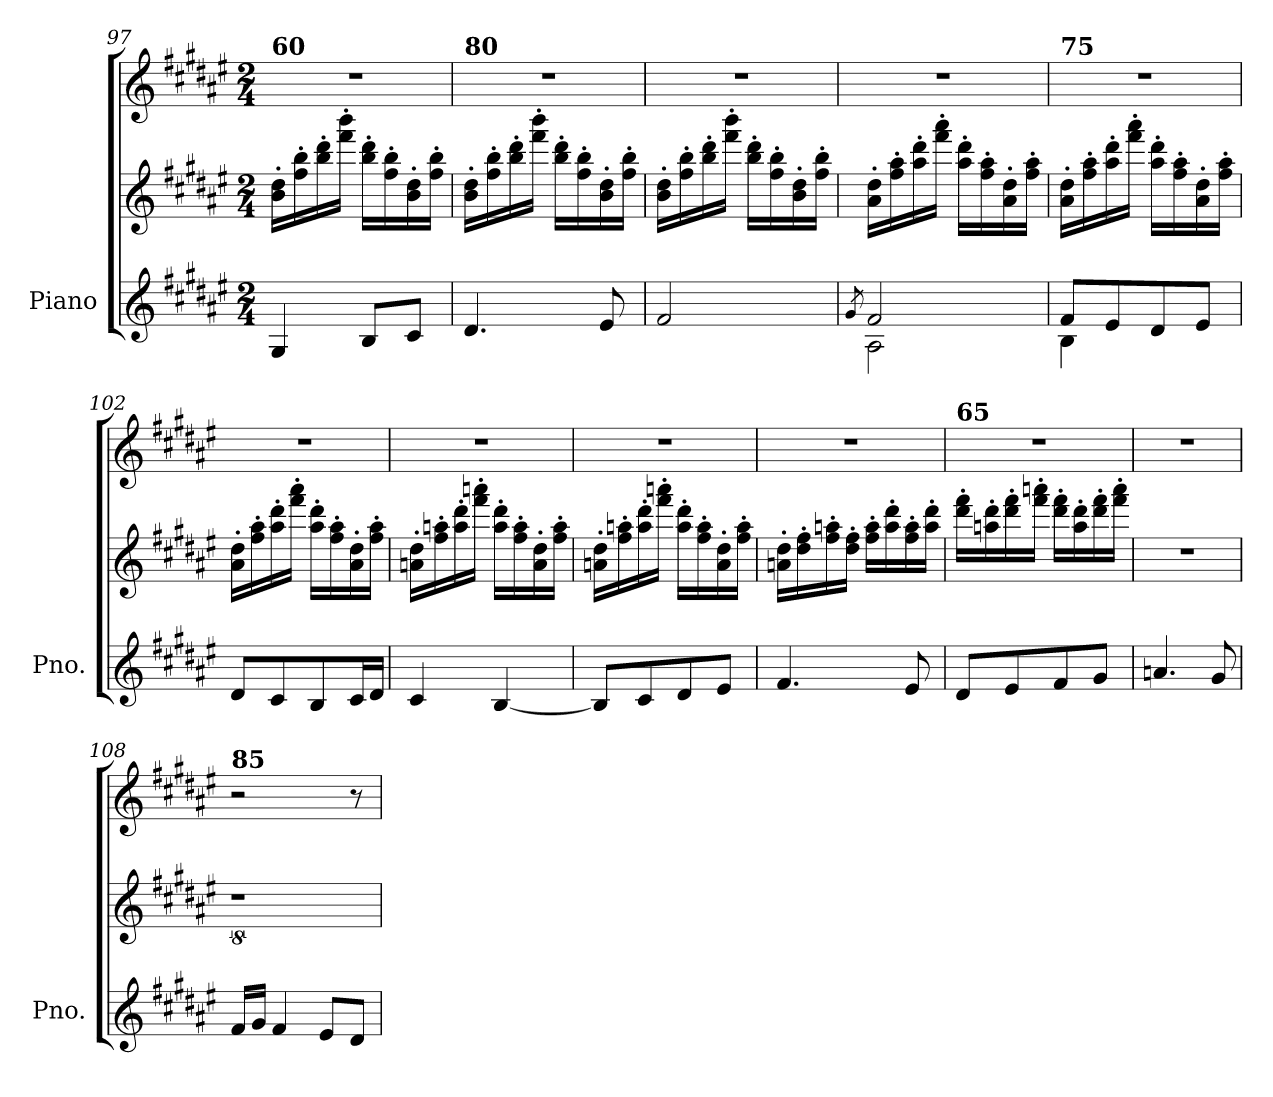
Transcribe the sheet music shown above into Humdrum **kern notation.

**kern	**kern	**kern
*part1	*part1	*part1
*staff3	*staff2	*staff1
*I"Piano	*	*
*I'Pno.	*	*
*clefG2	*clefG2	*clefG2
*k[f#c#g#d#a#e#]	*k[f#c#g#d#a#e#]	*k[f#c#g#d#a#e#]
*M2/4	*M2/4	*M2/4
=97	=97	=97
!	!	!LO:TX:a:B:t=60
4G#/	16b\' 16dd#\'LL	2r
.	16ff#\' 16bb\'	.
.	16bb\' 16ddd#\'	.
.	16fff#\' 16bbb\'JJ	.
8B/L	16bb\' 16ddd#\'LL	.
.	16ff#\' 16bb\'	.
8c#/J	16b\' 16dd#\'	.
.	16ff#\' 16bb\'JJ	.
=98	=98	=98
!	!	!LO:TX:a:B:t=80
4.d#/	16b\' 16dd#\'LL	2r
.	16ff#\' 16bb\'	.
.	16bb\' 16ddd#\'	.
.	16fff#\' 16bbb\'JJ	.
.	16bb\' 16ddd#\'LL	.
.	16ff#\' 16bb\'	.
8e#/	16b\' 16dd#\'	.
.	16ff#\' 16bb\'JJ	.
!!LO:LB:g=z
=99	=99	=99
2f#/	16b\' 16dd#\'LL	2r
.	16ff#\' 16bb\'	.
.	16bb\' 16ddd#\'	.
.	16fff#\' 16bbb\'JJ	.
.	16bb\' 16ddd#\'LL	.
.	16ff#\' 16bb\'	.
.	16b\' 16dd#\'	.
.	16ff#\' 16bb\'JJ	.
=100	=100	=100
*^	*	*
.	8qg#/	.	.
2A#\	2f#/	16a#\' 16dd#\'LL	2r
.	.	16ff#\' 16aa#\'	.
.	.	16aa#\' 16ddd#\'	.
.	.	16fff#\' 16aaa#\'JJ	.
.	.	16aa#\' 16ddd#\'LL	.
.	.	16ff#\' 16aa#\'	.
.	.	16a#\' 16dd#\'	.
.	.	16ff#\' 16aa#\'JJ	.
=101	=101	=101	=101
!	!	!	!LO:TX:a:B:t=75
4B\	8f#/L	16a#\' 16dd#\'LL	2r
.	.	16ff#\' 16aa#\'	.
.	8e#/	16aa#\' 16ddd#\'	.
.	.	16fff#\' 16aaa#\'JJ	.
4rddyy	8d#/	16aa#\' 16ddd#\'LL	.
.	.	16ff#\' 16aa#\'	.
.	8e#/J	16a#\' 16dd#\'	.
.	.	16ff#\' 16aa#\'JJ	.
*v	*v	*	*
=102	=102	=102
8d#/L	16a#\' 16dd#\'LL	2r
.	16ff#\' 16aa#\'	.
8c#/	16aa#\' 16ddd#\'	.
.	16fff#\' 16aaa#\'JJ	.
8B/	16aa#\' 16ddd#\'LL	.
.	16ff#\' 16aa#\'	.
16c#/L	16a#\' 16dd#\'	.
16d#/JJ	16ff#\' 16aa#\'JJ	.
=103	=103	=103
4c#/	16an\' 16dd#\'LL	2r
.	16ff#\' 16aan\'	.
.	16aa\' 16ddd#\'	.
.	16fff#\' 16aaan\'JJ	.
[4B/	16aa\' 16ddd#\'LL	.
.	16ff#\' 16aa\'	.
.	16a\' 16dd#\'	.
.	16ff#\' 16aa\'JJ	.
!!LO:LB:g=z
=104	=104	=104
8B/L]	16an\' 16dd#\'LL	2r
.	16ff#\' 16aan\'	.
8c#/	16aa\' 16ddd#\'	.
.	16fff#\' 16aaan\'JJ	.
8d#/	16aa\' 16ddd#\'LL	.
.	16ff#\' 16aa\'	.
8e#/J	16a\' 16dd#\'	.
.	16ff#\' 16aa\'JJ	.
=105	=105	=105
4.f#/	16an\' 16dd#\'LL	2r
.	16dd#\' 16ff#\'	.
.	16ff#\' 16aan\'	.
.	16dd#\' 16ff#\'JJ	.
.	16ff#\' 16aa\'LL	.
.	16aa\' 16ddd#\'	.
8e#/	16ff#\' 16aa\'	.
.	16aa\' 16ddd#\'JJ	.
=106	=106	=106
!	!	!LO:TX:a:B:t=65
8d#/L	16ddd#\' 16fff#\'LL	2r
.	16aan\' 16ddd#\'	.
8e#/	16ddd#\' 16fff#\'	.
.	16fff#\' 16aaan\'JJ	.
8f#/	16ddd#\' 16fff#\'LL	.
.	16aa\' 16ddd#\'	.
8g#/J	16ddd#\' 16fff#\'	.
.	16fff#\' 16aaa\'JJ	.
=107	=107	=107
4.an/	2r	2r
8g#/	.	.
=108	=108	=108
!	!	!LO:TX:a:B:t=85
16f#/LL	8%5r	2r
16g#/JJ	.	.
4f#/	.	.
8e#/L	.	.
8d#/J	.	8r
=	=	=
*-	*-	*-
